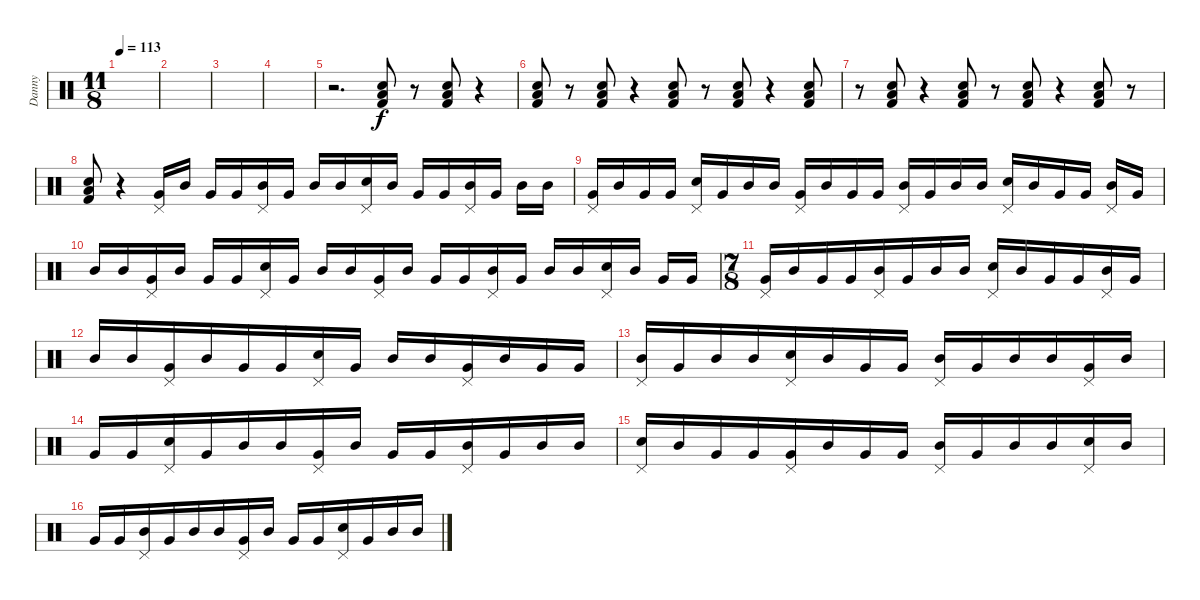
\track ("Danny" "Danny") {instrument percussion}
\staff {score}
\articulation defaults
\ts (11 8)
\tempo 113
\clef neutral
\ks c
|
|
|
|
r.2{d} ("Electric Snare (hit)" "Low Floor Tom (hit)" "Kick (hit) 2").8 r.8 ("Electric Snare (hit)" "Low Floor Tom (hit)" "Kick (hit) 2").8 r.4 |
("Electric Snare (hit)" "Low Floor Tom (hit)" "Kick (hit) 2").8 r.8 ("Electric Snare (hit)" "Low Floor Tom (hit)" "Kick (hit) 2").8 r.4 ("Electric Snare (hit)" "Low Floor Tom (hit)" "Kick (hit) 2").8 r.8 ("Electric Snare (hit)" "Low Floor Tom (hit)" "Kick (hit) 2").8 r.4 ("Electric Snare (hit)" "Low Floor Tom (hit)" "Kick (hit) 2").8 |
r.8 ("Electric Snare (hit)" "Low Floor Tom (hit)" "Kick (hit) 2").8 r.4 ("Electric Snare (hit)" "Low Floor Tom (hit)" "Kick (hit) 2").8 r.8 ("Electric Snare (hit)" "Low Floor Tom (hit)" "Kick (hit) 2").8 r.4 ("Electric Snare (hit)" "Low Floor Tom (hit)" "Kick (hit) 2").8 r.8 |
("Electric Snare (hit)" "Low Floor Tom (hit)" "Kick (hit) 2").8 r.4 ("Pedal Hi-Hat (hit)" "Very Low Tom (hit)").16 "Mid Tom (hit)".16 "Very Low Tom (hit)".16 "Very Low Tom (hit)".16 ("Pedal Hi-Hat (hit)" "Mid Tom (hit)").16 "Very Low Tom (hit)".16 "Mid Tom (hit)".16 "Mid Tom (hit)".16 ("Pedal Hi-Hat (hit)" "Electric Snare (hit)").16 "Mid Tom (hit)".16 "Very Low Tom (hit)".16 "Very Low Tom (hit)".16 ("Pedal Hi-Hat (hit)" "Mid Tom (hit)").16 "Very Low Tom (hit)".16 "Mid Tom (hit)".16 "Mid Tom (hit)".16 |
("Pedal Hi-Hat (hit)" "Very Low Tom (hit)").16 "Mid Tom (hit)".16 "Very Low Tom (hit)".16 "Very Low Tom (hit)".16 ("Pedal Hi-Hat (hit)" "Electric Snare (hit)").16 "Very Low Tom (hit)".16 "Mid Tom (hit)".16 "Mid Tom (hit)".16 ("Pedal Hi-Hat (hit)" "Very Low Tom (hit)").16 "Mid Tom (hit)".16 "Very Low Tom (hit)".16 "Very Low Tom (hit)".16 ("Pedal Hi-Hat (hit)" "Mid Tom (hit)").16 "Very Low Tom (hit)".16 "Mid Tom (hit)".16 "Mid Tom (hit)".16 ("Pedal Hi-Hat (hit)" "Electric Snare (hit)").16 "Mid Tom (hit)".16 "Very Low Tom (hit)".16 "Very Low Tom (hit)".16 ("Pedal Hi-Hat (hit)" "Mid Tom (hit)").16 "Very Low Tom (hit)".16 |
"Mid Tom (hit)".16 "Mid Tom (hit)".16 ("Pedal Hi-Hat (hit)" "Very Low Tom (hit)").16 "Mid Tom (hit)".16 "Very Low Tom (hit)".16 "Very Low Tom (hit)".16 ("Pedal Hi-Hat (hit)" "Electric Snare (hit)").16 "Very Low Tom (hit)".16 "Mid Tom (hit)".16 "Mid Tom (hit)".16 ("Pedal Hi-Hat (hit)" "Very Low Tom (hit)").16 "Mid Tom (hit)".16 "Very Low Tom (hit)".16 "Very Low Tom (hit)".16 ("Pedal Hi-Hat (hit)" "Mid Tom (hit)").16 "Very Low Tom (hit)".16 "Mid Tom (hit)".16 "Mid Tom (hit)".16 ("Pedal Hi-Hat (hit)" "Electric Snare (hit)").16 "Mid Tom (hit)".16 "Very Low Tom (hit)".16 "Very Low Tom (hit)".16 |
\ts (7 8)
("Pedal Hi-Hat (hit)" "Very Low Tom (hit)").16 "Mid Tom (hit)".16 "Very Low Tom (hit)".16 "Very Low Tom (hit)".16 ("Pedal Hi-Hat (hit)" "Mid Tom (hit)").16 "Very Low Tom (hit)".16 "Mid Tom (hit)".16 "Mid Tom (hit)".16 ("Pedal Hi-Hat (hit)" "Electric Snare (hit)").16 "Mid Tom (hit)".16 "Very Low Tom (hit)".16 "Very Low Tom (hit)".16 ("Pedal Hi-Hat (hit)" "Mid Tom (hit)").16 "Very Low Tom (hit)".16 |
"Mid Tom (hit)".16 "Mid Tom (hit)".16 ("Pedal Hi-Hat (hit)" "Very Low Tom (hit)").16 "Mid Tom (hit)".16 "Very Low Tom (hit)".16 "Very Low Tom (hit)".16 ("Pedal Hi-Hat (hit)" "Electric Snare (hit)").16 "Very Low Tom (hit)".16 "Mid Tom (hit)".16 "Mid Tom (hit)".16 ("Pedal Hi-Hat (hit)" "Very Low Tom (hit)").16 "Mid Tom (hit)".16 "Very Low Tom (hit)".16 "Very Low Tom (hit)".16 |
("Pedal Hi-Hat (hit)" "Mid Tom (hit)").16 "Very Low Tom (hit)".16 "Mid Tom (hit)".16 "Mid Tom (hit)".16 ("Pedal Hi-Hat (hit)" "Electric Snare (hit)").16 "Mid Tom (hit)".16 "Very Low Tom (hit)".16 "Very Low Tom (hit)".16 ("Pedal Hi-Hat (hit)" "Mid Tom (hit)").16 "Very Low Tom (hit)".16 "Mid Tom (hit)".16 "Mid Tom (hit)".16 ("Pedal Hi-Hat (hit)" "Very Low Tom (hit)").16 "Mid Tom (hit)".16 |
"Very Low Tom (hit)".16 "Very Low Tom (hit)".16 ("Pedal Hi-Hat (hit)" "Electric Snare (hit)").16 "Very Low Tom (hit)".16 "Mid Tom (hit)".16 "Mid Tom (hit)".16 ("Pedal Hi-Hat (hit)" "Very Low Tom (hit)").16 "Mid Tom (hit)".16 "Very Low Tom (hit)".16 "Very Low Tom (hit)".16 ("Pedal Hi-Hat (hit)" "Mid Tom (hit)").16 "Very Low Tom (hit)".16 "Mid Tom (hit)".16 "Mid Tom (hit)".16 |
("Pedal Hi-Hat (hit)" "Electric Snare (hit)").16 "Mid Tom (hit)".16 "Very Low Tom (hit)".16 "Very Low Tom (hit)".16 ("Pedal Hi-Hat (hit)" "Very Low Tom (hit)").16 "Mid Tom (hit)".16 "Very Low Tom (hit)".16 "Very Low Tom (hit)".16 ("Pedal Hi-Hat (hit)" "Mid Tom (hit)").16 "Very Low Tom (hit)".16 "Mid Tom (hit)".16 "Mid Tom (hit)".16 ("Pedal Hi-Hat (hit)" "Electric Snare (hit)").16 "Mid Tom (hit)".16 |
"Very Low Tom (hit)".16 "Very Low Tom (hit)".16 ("Pedal Hi-Hat (hit)" "Mid Tom (hit)").16 "Very Low Tom (hit)".16 "Mid Tom (hit)".16 "Mid Tom (hit)".16 ("Pedal Hi-Hat (hit)" "Very Low Tom (hit)").16 "Mid Tom (hit)".16 "Very Low Tom (hit)".16 "Very Low Tom (hit)".16 ("Pedal Hi-Hat (hit)" "Electric Snare (hit)").16 "Very Low Tom (hit)".16 "Mid Tom (hit)".16 "Mid Tom (hit)".16
